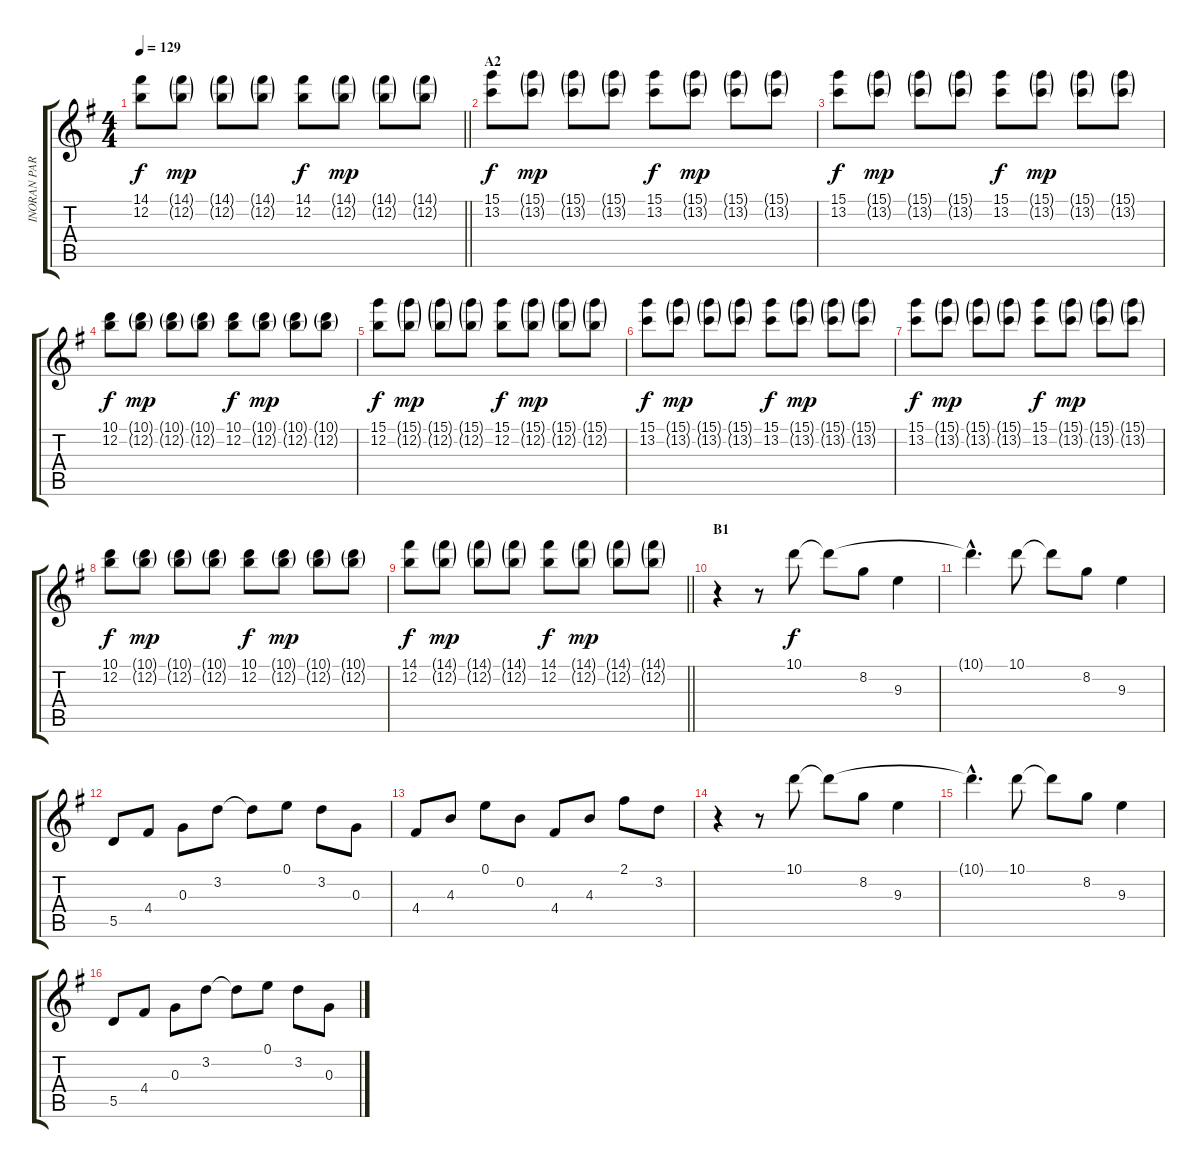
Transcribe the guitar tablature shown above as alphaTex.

\track ("INORAN PART" "INORAN PAR") {instrument electricguitarclean}
\staff {score tabs}
\tuning (E4 B3 G3 D3 A2 E2) {hide}
\ts (4 4)
\tempo 129
\clef g2
\barLineRight lightlight
\ks g
(14.1 12.2).8{dy f} (14.1{g} 12.2{g}).8{dy mp} (14.1{g} 12.2{g}).8 (14.1{g} 12.2{g}).8 (14.1 12.2).8{dy f} (14.1{g} 12.2{g}).8{dy mp} (14.1{g} 12.2{g}).8 (14.1{g} 12.2{g}).8 |
\section ("" "A2")
(15.1 13.2).8{dy f} (15.1{g} 13.2{g}).8{dy mp} (15.1{g} 13.2{g}).8 (15.1{g} 13.2{g}).8 (15.1 13.2).8{dy f} (15.1{g} 13.2{g}).8{dy mp} (15.1{g} 13.2{g}).8 (15.1{g} 13.2{g}).8 |
(15.1 13.2).8{dy f} (15.1{g} 13.2{g}).8{dy mp} (15.1{g} 13.2{g}).8 (15.1{g} 13.2{g}).8 (15.1 13.2).8{dy f} (15.1{g} 13.2{g}).8{dy mp} (15.1{g} 13.2{g}).8 (15.1{g} 13.2{g}).8 |
(10.1 12.2).8{dy f} (10.1{g} 12.2{g}).8{dy mp} (10.1{g} 12.2{g}).8 (10.1{g} 12.2{g}).8 (10.1 12.2).8{dy f} (10.1{g} 12.2{g}).8{dy mp} (10.1{g} 12.2{g}).8 (10.1{g} 12.2{g}).8 |
(15.1 12.2).8{dy f} (15.1{g} 12.2{g}).8{dy mp} (15.1{g} 12.2{g}).8 (15.1{g} 12.2{g}).8 (15.1 12.2).8{dy f} (15.1{g} 12.2{g}).8{dy mp} (15.1{g} 12.2{g}).8 (15.1{g} 12.2{g}).8 |
(15.1 13.2).8{dy f} (15.1{g} 13.2{g}).8{dy mp} (15.1{g} 13.2{g}).8 (15.1{g} 13.2{g}).8 (15.1 13.2).8{dy f} (15.1{g} 13.2{g}).8{dy mp} (15.1{g} 13.2{g}).8 (15.1{g} 13.2{g}).8 |
(15.1 13.2).8{dy f} (15.1{g} 13.2{g}).8{dy mp} (15.1{g} 13.2{g}).8 (15.1{g} 13.2{g}).8 (15.1 13.2).8{dy f} (15.1{g} 13.2{g}).8{dy mp} (15.1{g} 13.2{g}).8 (15.1{g} 13.2{g}).8 |
(10.1 12.2).8{dy f} (10.1{g} 12.2{g}).8{dy mp} (10.1{g} 12.2{g}).8 (10.1{g} 12.2{g}).8 (10.1 12.2).8{dy f} (10.1{g} 12.2{g}).8{dy mp} (10.1{g} 12.2{g}).8 (10.1{g} 12.2{g}).8 |
\barLineRight lightlight
(14.1 12.2).8{dy f} (14.1{g} 12.2{g}).8{dy mp} (14.1{g} 12.2{g}).8 (14.1{g} 12.2{g}).8 (14.1 12.2).8{dy f} (14.1{g} 12.2{g}).8{dy mp} (14.1{g} 12.2{g}).8 (14.1{g} 12.2{g}).8 |
\section ("" "B1")
r.4{volume 12} r.8 10.1.8{dy f} 10.1{t}.8 8.2.8 9.3.4 |
10.1{hac t}.4{d} 10.1.8 10.1{t}.8 8.2.8 9.3.4 |
5.5.8 4.4.8 0.3.8 3.2.8 3.2{t}.8 0.1.8 3.2.8 0.3.8 |
4.4.8 4.3.8 0.1.8 0.2.8 4.4.8 4.3.8 2.1.8 3.2.8 |
r.4 r.8 10.1.8 10.1{t}.8 8.2.8 9.3.4 |
10.1{hac t}.4{d} 10.1.8 10.1{t}.8 8.2.8 9.3.4 |
5.5.8 4.4.8 0.3.8 3.2.8 3.2{t}.8 0.1.8 3.2.8 0.3.8
